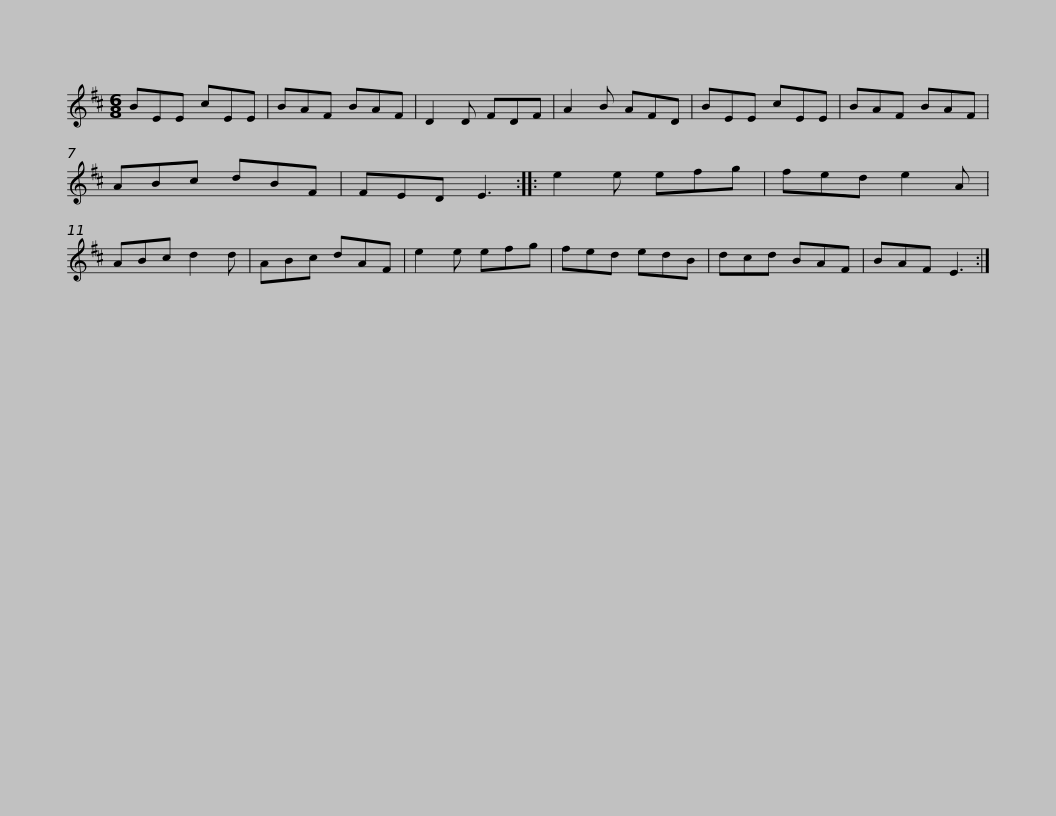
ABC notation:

X:1
L:1/8
M:6/8
I:linebreak $
K:D
V:1 treble
V:1
 BEE cEE | BAF BAF | D2 D FDF | A2 B AFD | BEE cEE | %5
 BAF BAF | ABc dBF |$ FED E3 :: e2 e efg | fed e2 A | %10
 ABc d2 d | ABc dAF | e2 e efg | fed edB | dcd BAF |$ %15
 BAF E3 :| %16
